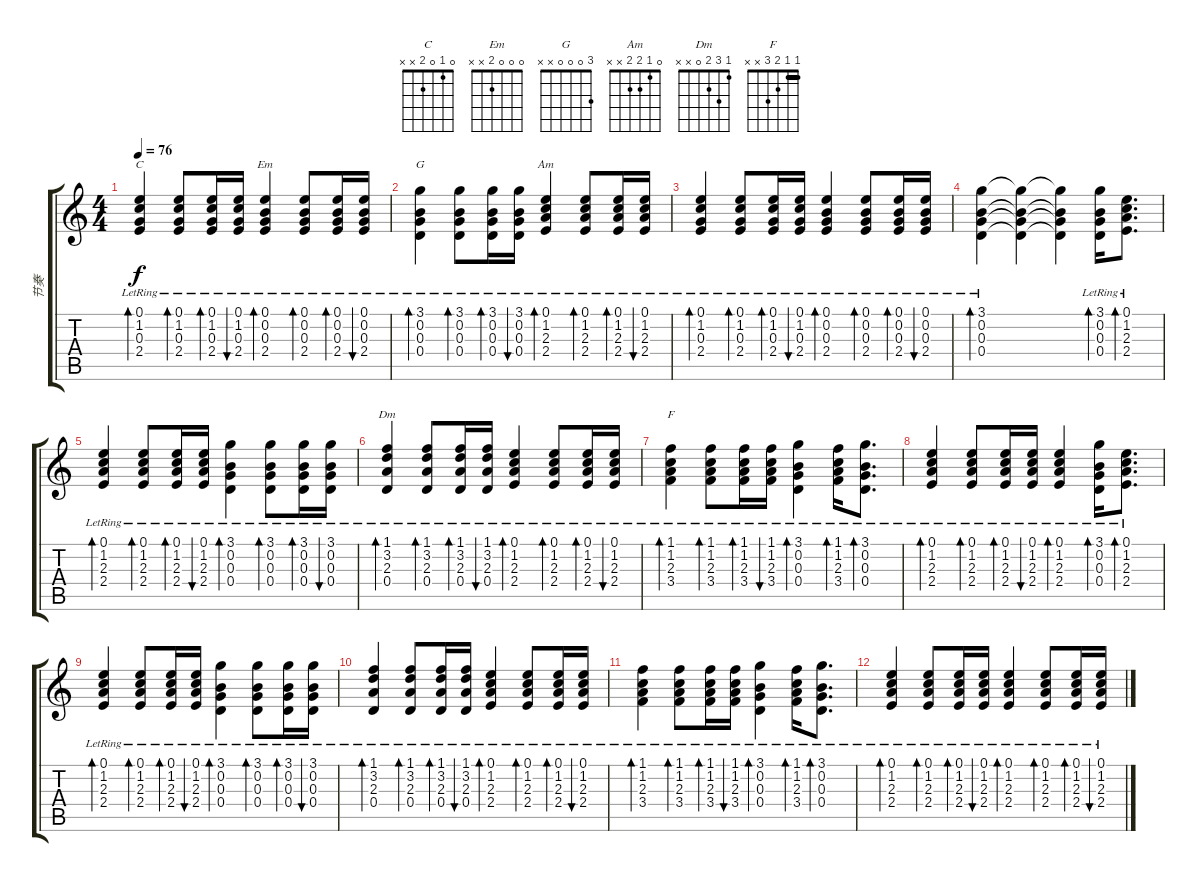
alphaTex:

\track ("节奏" "节奏") {instrument acousticguitarsteel}
\staff {score tabs}
\tuning (E4 B3 G3 D3 A2 E2) {hide}
\chord ("C" 0 1 0 2 x x)
\chord ("Em" 0 0 0 2 x x)
\chord ("G" 3 0 0 0 x x)
\chord ("Am" 0 1 2 2 x x)
\chord ("Dm" 1 3 2 0 x x)
\chord ("F" 1 1 2 3 x x) {barre 1}
\ts (4 4)
\tempo 76
\clef g2
\ks c
(0.1{lr} 1.2{lr} 0.3{lr} 2.4{lr}).4{bd 60 ch "C" dy f} (0.1{lr} 1.2{lr} 0.3{lr} 2.4{lr}).8{bd 60} (0.1{lr} 1.2{lr} 0.3{lr} 2.4{lr}).16{bd 60} (0.1{lr} 1.2{lr} 0.3{lr} 2.4{lr}).16{bu 60} (0.1{lr} 0.2{lr} 0.3{lr} 2.4{lr}).4{bd 60 ch "Em"} (0.1{lr} 0.2{lr} 0.3{lr} 2.4{lr}).8{bd 60} (0.1{lr} 0.2{lr} 0.3{lr} 2.4{lr}).16{bd 60} (0.1{lr} 0.2{lr} 0.3{lr} 2.4{lr}).16{bu 60} |
(3.1{lr} 0.2{lr} 0.3{lr} 0.4{lr}).4{bd 60 ch "G"} (3.1{lr} 0.2{lr} 0.3{lr} 0.4{lr}).8{bd 60} (3.1{lr} 0.2{lr} 0.3{lr} 0.4{lr}).16{bd 60} (3.1{lr} 0.2{lr} 0.3{lr} 0.4{lr}).16{bu 60} (0.1{lr} 1.2{lr} 2.3{lr} 2.4{lr}).4{bd 60 ch "Am"} (0.1{lr} 1.2{lr} 2.3{lr} 2.4{lr}).8{bd 60} (0.1{lr} 1.2{lr} 2.3{lr} 2.4{lr}).16{bd 60} (0.1{lr} 1.2{lr} 2.3{lr} 2.4{lr}).16{bu 60} |
(0.1{lr} 1.2{lr} 0.3{lr} 2.4{lr}).4{bd 60} (0.1{lr} 1.2{lr} 0.3{lr} 2.4{lr}).8{bd 60} (0.1{lr} 1.2{lr} 0.3{lr} 2.4{lr}).16{bd 60} (0.1{lr} 1.2{lr} 0.3{lr} 2.4{lr}).16{bu 60} (0.1{lr} 0.2{lr} 0.3{lr} 2.4{lr}).4{bd 60} (0.1{lr} 0.2{lr} 0.3{lr} 2.4{lr}).8{bd 60} (0.1{lr} 0.2{lr} 0.3{lr} 2.4{lr}).16{bd 60} (0.1{lr} 0.2{lr} 0.3{lr} 2.4{lr}).16{bu 60} |
(3.1{lr} 0.2{lr} 0.3{lr} 0.4{lr}).4{bd 60} (3.1{t} 0.2{t} 0.3{t} 0.4{t}).4 (3.1{t} 0.2{t} 0.3{t} 0.4{t}).4 (3.1{lr} 0.2{lr} 0.3{lr} 0.4{lr}).16{bd 60} (0.1{lr} 1.2{lr} 2.3{lr} 2.4{lr}).8{d bd 60} |
(0.1{lr} 1.2{lr} 2.3{lr} 2.4{lr}).4{bd 60} (0.1{lr} 1.2{lr} 2.3{lr} 2.4{lr}).8{bd 60} (0.1{lr} 1.2{lr} 2.3{lr} 2.4{lr}).16{bd 60} (0.1{lr} 1.2{lr} 2.3{lr} 2.4{lr}).16{bu 60} (3.1{lr} 0.2{lr} 0.3{lr} 0.4{lr}).4{bd 60} (3.1{lr} 0.2{lr} 0.3{lr} 0.4{lr}).8{bd 60} (3.1{lr} 0.2{lr} 0.3{lr} 0.4{lr}).16{bd 60} (3.1{lr} 0.2{lr} 0.3{lr} 0.4{lr}).16{bu 60} |
(1.1{lr} 3.2{lr} 2.3{lr} 0.4{lr}).4{bd 60 ch "Dm"} (1.1{lr} 3.2{lr} 2.3{lr} 0.4{lr}).8{bd 60} (1.1{lr} 3.2{lr} 2.3{lr} 0.4{lr}).16{bd 60} (1.1{lr} 3.2{lr} 2.3{lr} 0.4{lr}).16{bu 60} (0.1{lr} 1.2{lr} 2.3{lr} 2.4{lr}).4{bd 60} (0.1{lr} 1.2{lr} 2.3{lr} 2.4{lr}).8{bd 60} (0.1{lr} 1.2{lr} 2.3{lr} 2.4{lr}).16{bd 60} (0.1{lr} 1.2{lr} 2.3{lr} 2.4{lr}).16{bu 60} |
(1.1{lr} 1.2{lr} 2.3{lr} 3.4{lr}).4{bd 60 ch "F"} (1.1{lr} 1.2{lr} 2.3{lr} 3.4{lr}).8{bd 60} (1.1{lr} 1.2{lr} 2.3{lr} 3.4{lr}).16{bd 60} (1.1{lr} 1.2{lr} 2.3{lr} 3.4{lr}).16{bu 60} (3.1{lr} 0.2{lr} 0.3{lr} 0.4{lr}).4{bd 60} (1.1{lr} 1.2{lr} 2.3{lr} 3.4{lr}).16{bd 60} (3.1{lr} 0.2{lr} 0.3{lr} 0.4{lr}).8{d bd 60} |
(0.1{lr} 1.2{lr} 2.3{lr} 2.4{lr}).4{bd 60} (0.1{lr} 1.2{lr} 2.3{lr} 2.4{lr}).8{bd 60} (0.1{lr} 1.2{lr} 2.3{lr} 2.4{lr}).16{bd 60} (0.1{lr} 1.2{lr} 2.3{lr} 2.4{lr}).16{bu 60} (0.1{lr} 1.2{lr} 2.3{lr} 2.4{lr}).4{bd 60} (3.1{lr} 0.2{lr} 0.3{lr} 0.4{lr}).16{bd 60} (0.1{lr} 1.2{lr} 2.3{lr} 2.4{lr}).8{d bd 60} |
(0.1{lr} 1.2{lr} 2.3{lr} 2.4{lr}).4{bd 60} (0.1{lr} 1.2{lr} 2.3{lr} 2.4{lr}).8{bd 60} (0.1{lr} 1.2{lr} 2.3{lr} 2.4{lr}).16{bd 60} (0.1{lr} 1.2{lr} 2.3{lr} 2.4{lr}).16{bu 60} (3.1{lr} 0.2{lr} 0.3{lr} 0.4{lr}).4{bd 60} (3.1{lr} 0.2{lr} 0.3{lr} 0.4{lr}).8{bd 60} (3.1{lr} 0.2{lr} 0.3{lr} 0.4{lr}).16{bd 60} (3.1{lr} 0.2{lr} 0.3{lr} 0.4{lr}).16{bu 60} |
(1.1{lr} 3.2{lr} 2.3{lr} 0.4{lr}).4{bd 60} (1.1{lr} 3.2{lr} 2.3{lr} 0.4{lr}).8{bd 60} (1.1{lr} 3.2{lr} 2.3{lr} 0.4{lr}).16{bd 60} (1.1{lr} 3.2{lr} 2.3{lr} 0.4{lr}).16{bu 60} (0.1{lr} 1.2{lr} 2.3{lr} 2.4{lr}).4{bd 60} (0.1{lr} 1.2{lr} 2.3{lr} 2.4{lr}).8{bd 60} (0.1{lr} 1.2{lr} 2.3{lr} 2.4{lr}).16{bd 60} (0.1{lr} 1.2{lr} 2.3{lr} 2.4{lr}).16{bu 60} |
(1.1{lr} 1.2{lr} 2.3{lr} 3.4{lr}).4{bd 60} (1.1{lr} 1.2{lr} 2.3{lr} 3.4{lr}).8{bd 60} (1.1{lr} 1.2{lr} 2.3{lr} 3.4{lr}).16{bd 60} (1.1{lr} 1.2{lr} 2.3{lr} 3.4{lr}).16{bu 60} (3.1{lr} 0.2{lr} 0.3{lr} 0.4{lr}).4{bd 60} (1.1{lr} 1.2{lr} 2.3{lr} 3.4{lr}).16{bd 60} (3.1{lr} 0.2{lr} 0.3{lr} 0.4{lr}).8{d bd 60} |
(0.1{lr} 1.2{lr} 2.3{lr} 2.4{lr}).4{bd 60} (0.1{lr} 1.2{lr} 2.3{lr} 2.4{lr}).8{bd 60} (0.1{lr} 1.2{lr} 2.3{lr} 2.4{lr}).16{bd 60} (0.1{lr} 1.2{lr} 2.3{lr} 2.4{lr}).16{bu 60} (0.1{lr} 1.2{lr} 2.3{lr} 2.4{lr}).4{bd 60} (0.1{lr} 1.2{lr} 2.3{lr} 2.4{lr}).8{bd 60} (0.1{lr} 1.2{lr} 2.3{lr} 2.4{lr}).16{bd 60} (0.1{lr} 1.2{lr} 2.3{lr} 2.4{lr}).16{bu 60}
